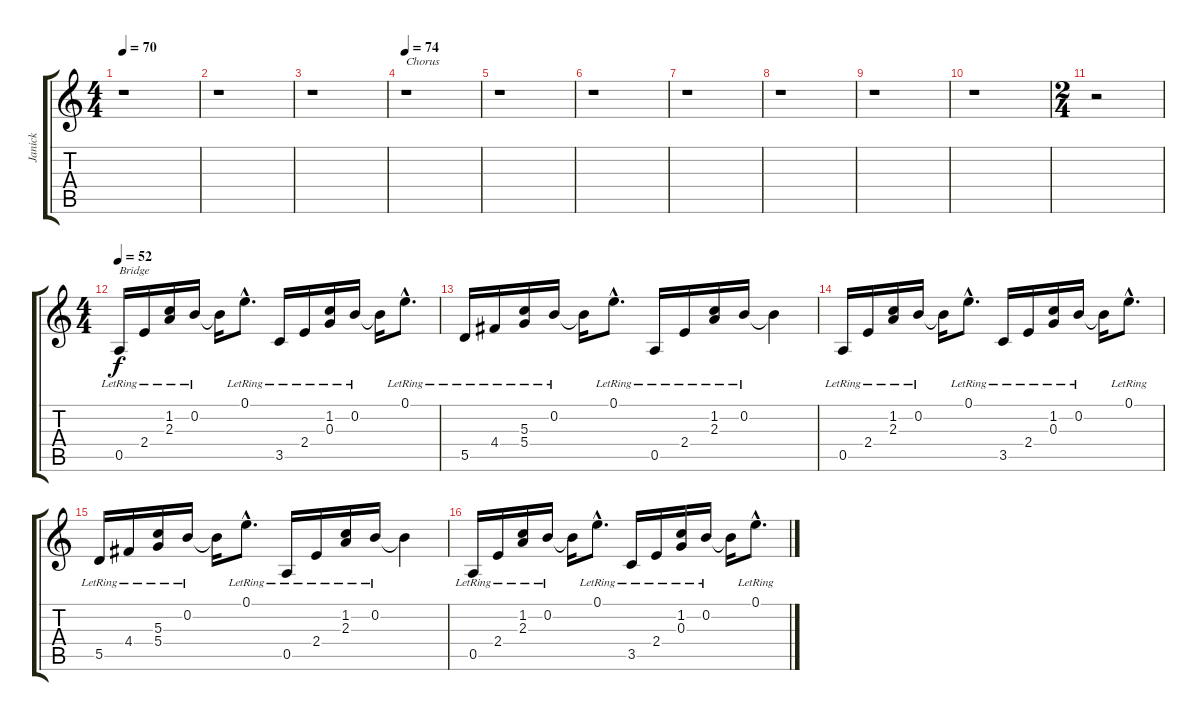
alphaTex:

\track ("Janick" "Janick") {instrument electricguitarclean}
\staff {score tabs}
\tuning (E4 B3 G3 D3 A2 E2) {hide}
\ts (4 4)
\tempo 70
\clef g2
\ks c
r.1{dy f} |
r.1 |
r.1 |
\tempo 74
r.1{txt "Chorus"} |
r.1 |
r.1 |
r.1 |
r.1 |
r.1 |
r.1 |
\ts (2 4)
r.2 |
\ts (4 4)
\tempo 52
0.5{lr}.16{txt "Bridge"} 2.4{lr}.16 (1.2{lr} 2.3{lr}).16 0.2{lr}.16 0.2{t}.16 0.1{hac lr}.8{d} 3.5{lr}.16 2.4{lr}.16 (1.2{lr} 0.3{lr}).16 0.2{lr}.16 0.2{t}.16 0.1{hac lr}.8{d} |
5.5{lr}.16 4.4{lr}.16 (5.3{lr} 5.4{lr}).16 0.2{lr}.16 0.2{t}.16 0.1{hac lr}.8{d} 0.5{lr}.16 2.4{lr}.16 (1.2{lr} 2.3{lr}).16 0.2{lr}.16 0.2{t}.4 |
0.5{lr}.16 2.4{lr}.16 (1.2{lr} 2.3{lr}).16 0.2{lr}.16 0.2{t}.16 0.1{hac lr}.8{d} 3.5{lr}.16 2.4{lr}.16 (1.2{lr} 0.3{lr}).16 0.2{lr}.16 0.2{t}.16 0.1{hac lr}.8{d} |
5.5{lr}.16 4.4{lr}.16 (5.3{lr} 5.4{lr}).16 0.2{lr}.16 0.2{t}.16 0.1{hac lr}.8{d} 0.5{lr}.16 2.4{lr}.16 (1.2{lr} 2.3{lr}).16 0.2{lr}.16 0.2{t}.4 |
0.5{lr}.16 2.4{lr}.16 (1.2{lr} 2.3{lr}).16 0.2{lr}.16 0.2{t}.16 0.1{hac lr}.8{d} 3.5{lr}.16 2.4{lr}.16 (1.2{lr} 0.3{lr}).16 0.2{lr}.16 0.2{t}.16 0.1{hac lr}.8{d}
